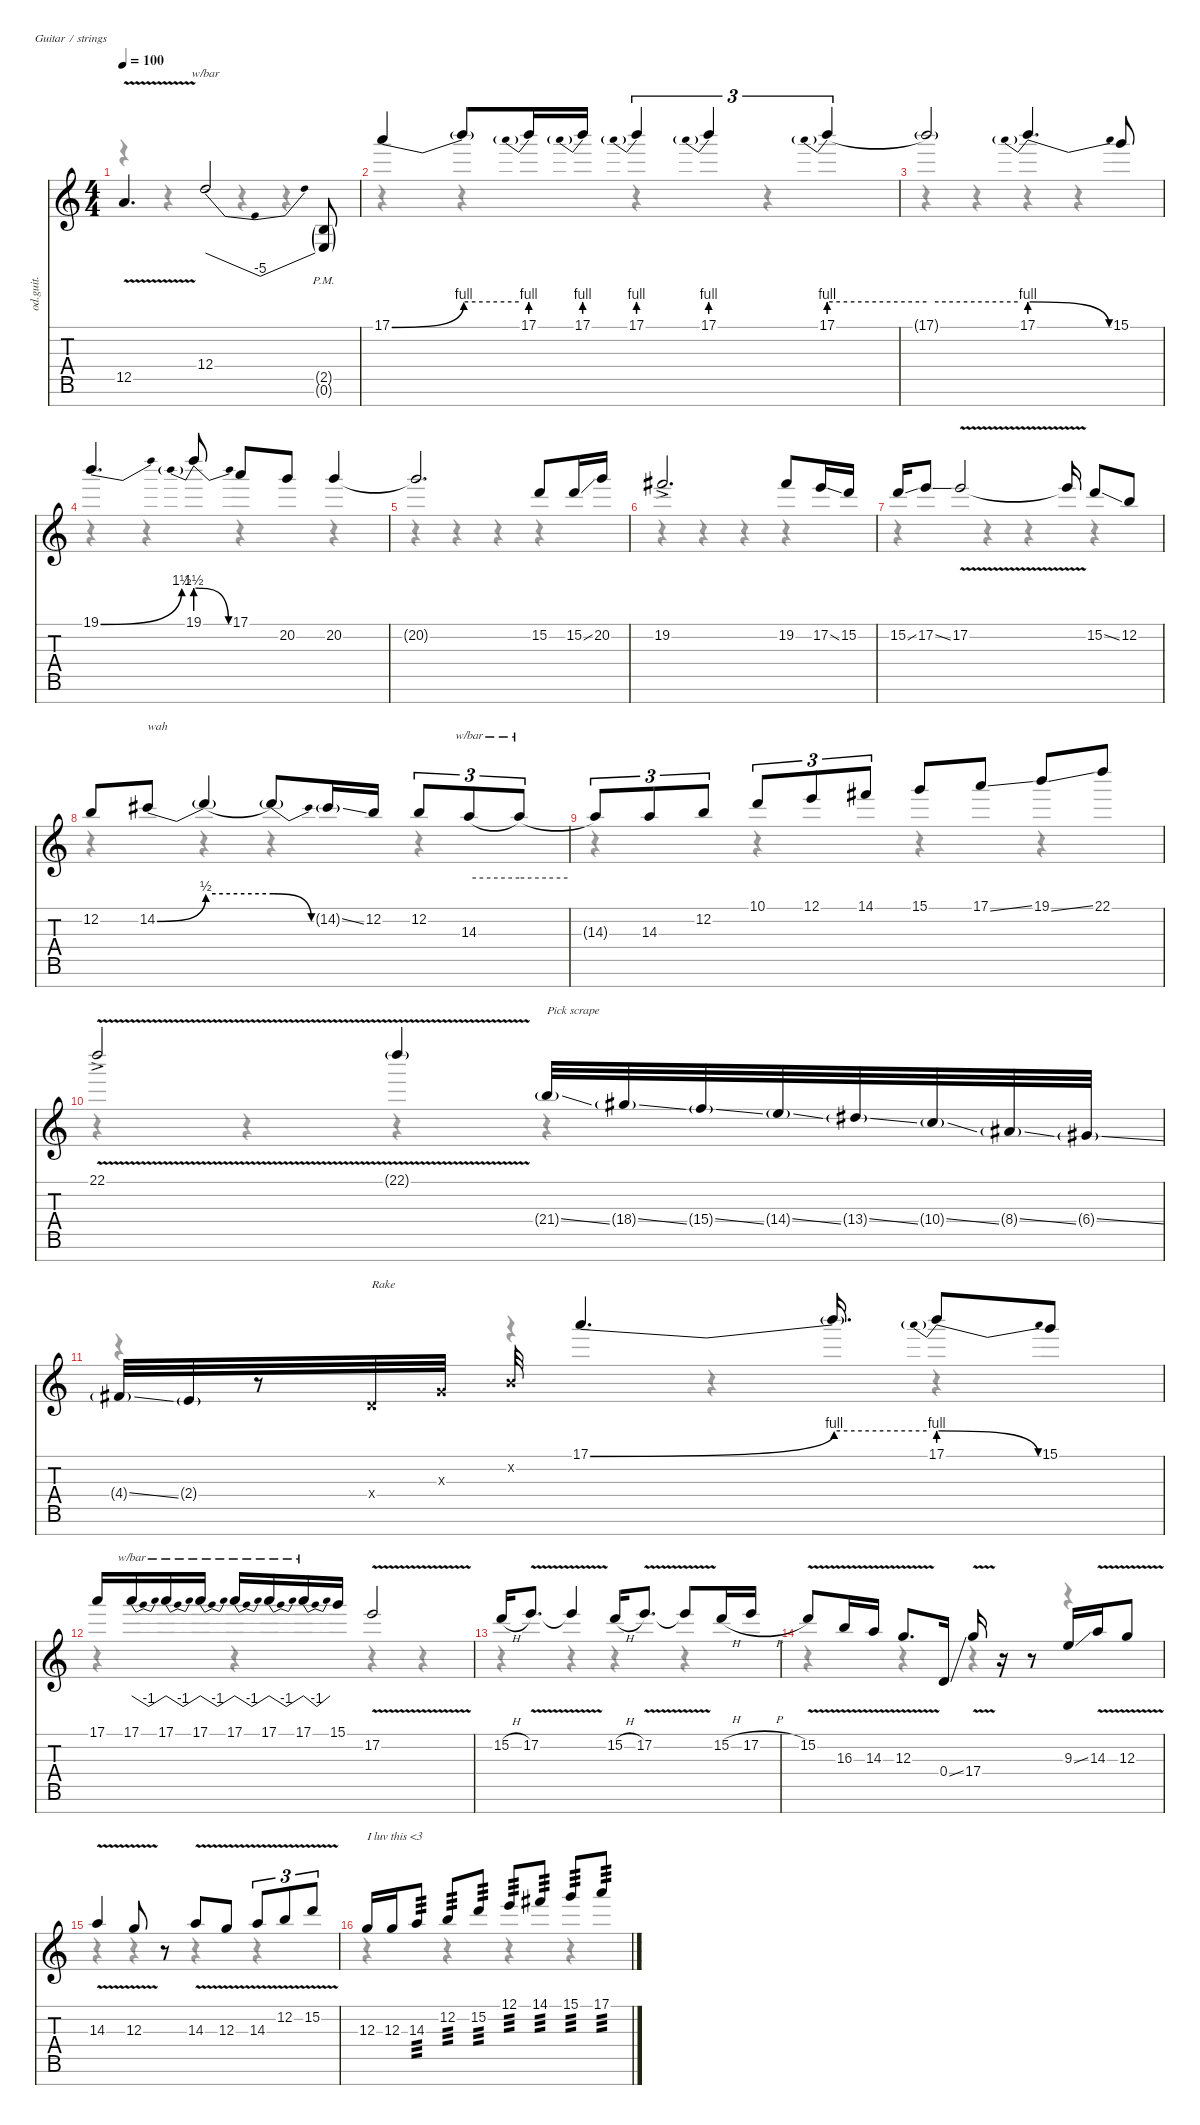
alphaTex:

\defaultSystemsLayout 4
\hideDynamics
\bracketExtendMode nobrackets
\otherSystemsTrackNameOrientation horizontal
\track ("Vai" "od.guit.") {instrument overdrivenguitar}
\staff {score tabs}
\tuning (E4 B3 G3 D3 A2 E2 B1)
\voice
\ts (4 4)
\tempo 100
\clef g2
\ks c
12.5{v}.4{d dy f beam Up} 12.4.2{tbe (dip default 0 0 30 -20 60 0) beam Up} (2.5{g pm} 0.6{g pm}).8{dy mf beam Up} |
17.1{be (bend 0 0 60 4)}.4{dy fff beam Up} 17.1{be (hold 0 4 60 4) t}.8{dy f beam Up} 17.1{be (prebend 0 4 60 4)}.16{dy fff beam Up} 17.1{be (prebend 0 4 60 4)}.16{beam Up} 17.1{be (prebend 0 4 60 4)}.4{tu (3 2) beam Up} 17.1{be (prebend 0 4 60 4)}.4{tu (3 2) beam Up} 17.1{be (prebend 0 4 60 4)}.4{tu (3 2) beam Up} |
17.1{be (hold 0 4 60 4) t}.2{dy f beam Up} 17.1{be (prebendrelease 0 4 39.999998399999996 0)}.4{d dy ff beam Up} 15.1.8{dy f beam Up} |
19.1{be (bend 0 0 15 6)}.4{d beam Up} 19.1{be (prebendrelease 0 6 39.999998399999996 0)}.8{beam Up} 17.1.8{beam Up} 20.2.8{beam Up} 20.2.4{beam Up} |
20.2{t}.2{d beam Up} 15.2.8{beam Up} 15.2{ss}.16{beam Up} 20.2.16{beam Up} |
19.2{ac acc #}.2{d dy ff beam Up} 19.2{acc #}.8{dy f beam Up} 17.2{ss}.16{beam Up} 15.2.16{beam Up} |
15.2{ss}.16{beam Up} 17.2{ss}.8{beam Up} 17.2{v}.2{beam Up} 17.2{v t}.16{beam Up} 15.2{ss}.8{beam Up} 12.2.8{beam Up} |
12.2.8{dy fff beam Up} 14.2{be (bend 0 0 60 2) acc #}.8{txt "wah" beam Up} 14.2{be (hold 0 2 60 2) t}.4{dy f beam Up} 14.2{be (release 0 2 60 0) t}.8{beam Up} 14.2{ss g acc #}.16{dy ff beam Up} 12.2.16{dy fff beam Up} 12.2.8{tu (3 2) beam Up} 14.3.8{tu (3 2) tbe (hold default 0 0 60 0) beam Up} 14.3{t}.8{tu (3 2) tbe (hold default 0 0 60 0) dy f beam Up} |
14.3{t}.8{tu (3 2) beam Up} 14.3.8{tu (3 2) beam Up} 12.2.8{tu (3 2) beam Up} 10.1.8{tu (3 2) beam Up} 12.1.8{tu (3 2) beam Up} 14.1{acc #}.8{tu (3 2) beam Up} 15.1.8{beam Up} 17.1{ss}.8{beam Up} 19.1{ss}.8{beam Up} 22.1.8{beam Up} |
22.1{v ac}.2{dy ff beam Up} 22.1{v g}.4{dy mf beam Up} 21.4{ss g}.32{txt "Pick scrape" beam Up} 18.4{ss g acc #}.32{beam Up} 15.4{ss g}.32{beam Up} 14.4{ss g}.32{beam Up} 13.4{ss g acc #}.32{beam Up} 10.4{ss g}.32{beam Up} 8.4{ss g acc #}.32{beam Up} 6.4{ss g acc #}.32{beam Up} |
4.4{ss g acc #}.32{beam Up} 2.4{g}.32{beam Up} r.8{beam Up} 0.4{x}.32{txt "Rake" dy f beam Up} 0.3{x}.32{beam Up} 0.2{x}.32{beam Up} 17.1{be (bend 0 0 60 4)}.4{d beam Up} 17.1{be (hold 0 4 60 4) t}.16{d beam Up} 17.1{be (prebendrelease 0 4 39.999998399999996 0)}.8{beam Up} 15.1.8{beam Up} |
17.1.16{beam Up} 17.1.16{tbe (dip default 0 0 30 -4 60 0) beam Up} 17.1.16{tbe (dip default 0 0 30 -4 60 0) beam Up} 17.1.16{tbe (dip default 0 0 30 -4 60 0) beam Up} 17.1.16{tbe (dip default 0 0 30 -4 60 0) beam Up} 17.1.16{tbe (dip default 0 0 30 -4 60 0) beam Up} 17.1.16{tbe (dip default 0 0 30 -4 60 0) beam Up} 15.1.16{beam Up} 17.2{v}.2{beam Up} |
15.2{h}.16{beam Up} 17.2{v}.8{d beam Up} 17.2{v t}.4{beam Up} 15.2{h}.16{beam Up} 17.2{v}.8{d beam Up} 17.2{v t}.8{beam Up} 15.2{h}.16{beam Up} 17.2{h}.16{beam Up} |
15.2{v}.8{beam Up} 16.3{v}.16{beam Up} 14.3{v}.16{beam Up} 12.3{v}.8{d beam Up} 0.4{ss}.16{beam Up} 17.4{v}.16{beam Up} r.16{beam Up} r.8{beam Up} 9.3{ss}.16{beam Up} 14.3{v}.16{beam Up} 12.3{v}.8{beam Up} |
14.3{v}.4{beam Up} 12.3{v}.8{beam Up} r.8{beam Up} 14.3{v}.8{beam Up} 12.3{v}.8{beam Up} 14.3{v}.8{tu (3 2) beam Up} 12.2{v}.8{tu (3 2) beam Up} 15.2{v}.8{tu (3 2) beam Up} |
12.3.16{txt "I luv this <3" beam Up} 12.3.16{beam Up} 14.3.8{tp 3 beam Up} 12.2.8{tp 3 beam Up} 15.2.8{tp 3 beam Up} 12.1.8{tp 3 beam Up} 14.1{acc #}.8{tp 3 beam Up} 15.1.8{tp 3 beam Up} 17.1.8{tp 3 beam Up}
\voice
\clef g2
\ottava regular
\simile none
\ks c
r.4{dy mf beam Down} r.4{beam Down} r.4{beam Down} r.4{beam Down} |
r.4{beam Down} r.4{beam Down} r.4{beam Down} r.4{beam Down} |
r.4{beam Down} r.4{beam Down} r.4{beam Down} r.4{beam Down} |
r.4{beam Down} r.4{beam Down} r.4{beam Down} r.4{beam Down} |
r.4{beam Down} r.4{beam Down} r.4{beam Down} r.4{beam Down} |
r.4{beam Down} r.4{beam Down} r.4{beam Down} r.4{beam Down} |
r.4{beam Down} r.4{beam Down} r.4{beam Down} r.4{beam Down} |
r.4{beam Down} r.4{beam Down} r.4{beam Down} r.4{beam Down} |
r.4{beam Down} r.4{beam Down} r.4{beam Down} r.4{beam Down} |
r.4{beam Down} r.4{beam Down} r.4{beam Down} r.4{beam Down} |
r.4{beam Down} r.4{beam Down} r.4{beam Down} r.4{beam Down} |
r.4{beam Down} r.4{beam Down} r.4{beam Down} r.4{beam Down} |
r.4{beam Down} r.4{beam Down} r.4{beam Down} r.4{beam Down} |
r.4{beam Down} r.4{beam Down} r.4{beam Down} r.4{beam Down} |
r.4{beam Down} r.4{beam Down} r.4{beam Down} r.4{beam Down} |
r.4{beam Down} r.4{beam Down} r.4{beam Down} r.4{beam Down}
